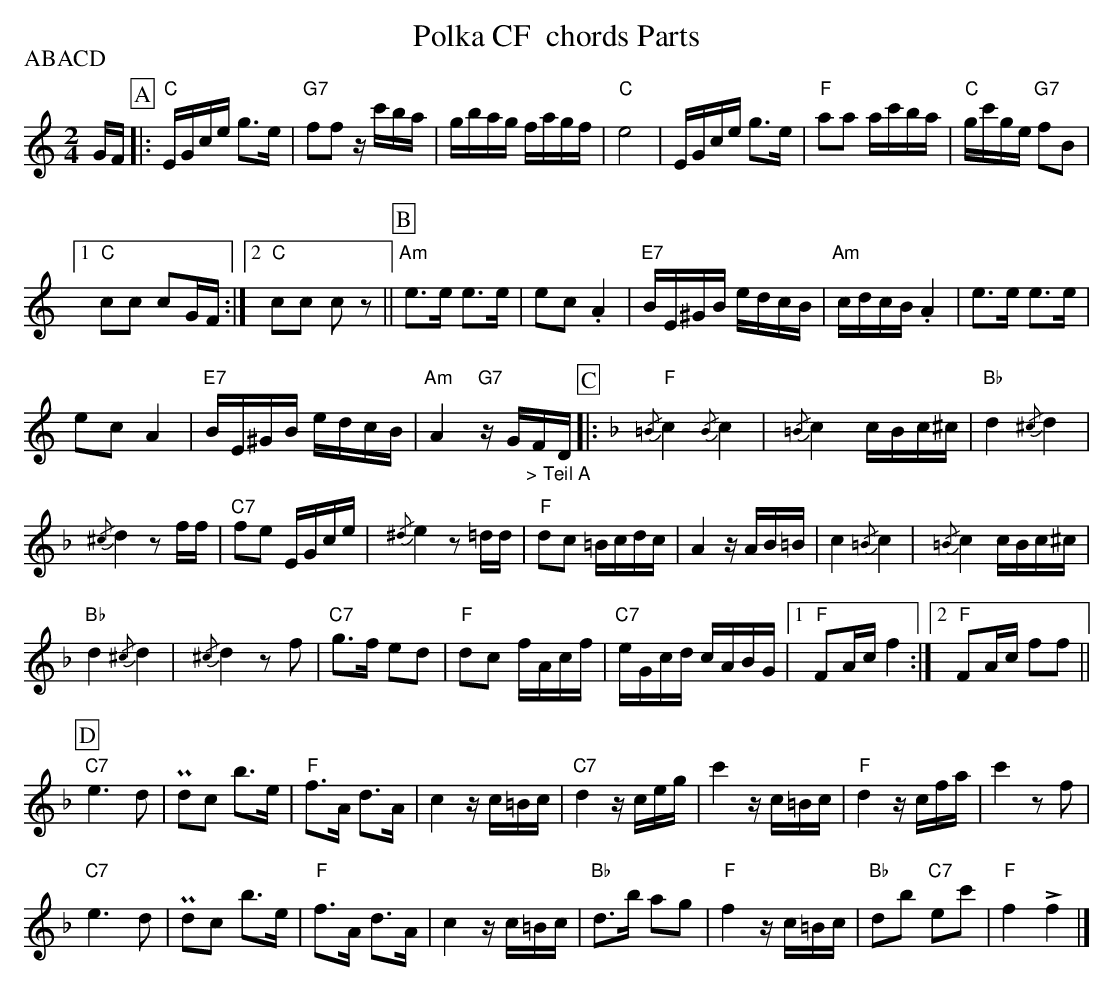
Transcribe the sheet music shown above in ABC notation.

X:1
T: Polka CF  chords Parts
M:2/4
L:1/16
P:ABACD
K:C %%MIDI gchordon
GF [P:A] |: "C"EGce g3e | "G7"f2f2 zc'ba | gbag fagf | "C"e8 | EGce g3e | "F"a2a2 ac'ba | "C"gc'ge "G7"f2B2 |1
"C"c2c2 c2GF :|2 "C"c2c2 c2z2 ||[P:B]  "Am"e3e e3e | e2c2 .A4 | "E7"BE^GB edcB | "Am"cdcB .A4 | e3e e3e |
e2c2A4 | "E7"BE^GB edcB | "Am"A4 "G7"zG"_> Teil A"FD [P:C] |: [K:F] {/=B}"F"c4 {/B}c4 | {/=B}c4 cBc^c | "Bb"d4 {/^c}d4 |
{/^c}d4z2ff | "C7"f2e2 EGce | {/^d}e4 z2=dd | "F"d2c2 =Bcdc | A4 zAB=B | c4 {/=B}c4 | {/=B}c4 cBc^c |
"Bb"d4 {/^c}d4 | {/^c}d4 z2f2 | "C7"g3f e2d2 | "F"d2c2 fAcf | "C7"eGcd cABG |1 "F"F2Ac f4 :|2 "F"F2Ac f2f2 ||
[P:D] "C7"e6d2 | Pd2c2 b3e | "F"f3A d3A | c4 zc=Bc | "C7"d4 zceg | c'4 zc=Bc | "F"d4 zcfa | c'4 z2f2 |
"C7"e6d2 | Pd2c2 b3e | "F"f3A d3A | c4 zc=Bc | "Bb"d3b a2g2 | "F"f4 zc=Bc | "Bb"d2b2 "C7"e2c'2 | "F"f4 +>+f4 |]
